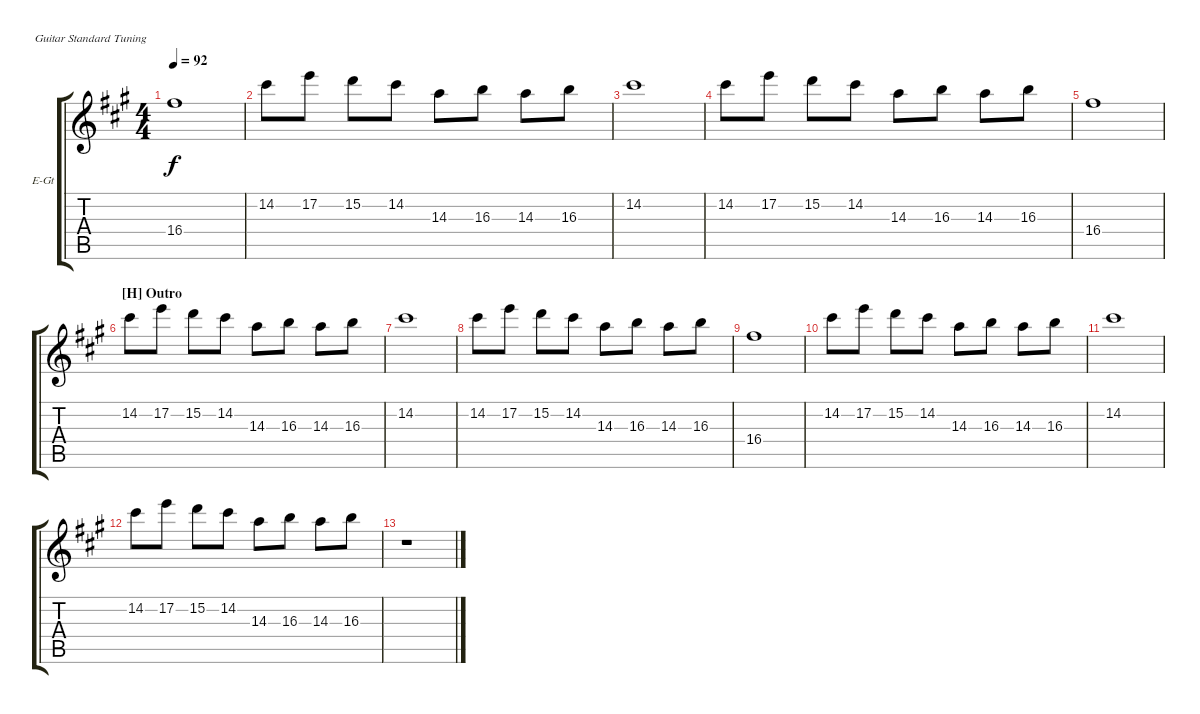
\defaultSystemsLayout 4
\bracketExtendMode groupsimilarinstruments
\firstSystemTrackNameOrientation horizontal
\otherSystemsTrackNameOrientation horizontal
\track ("Alex Turner (Guitar One)" "E-Gt") {instrument electricguitarclean}
\staff {score tabs}
\tuning (E4 B3 G3 D3 A2 E2)
\ts (4 4)
\tempo 92
\clef g2
\ks a
16.4.1{dy f} |
14.2.8 17.2.8 15.2.8 14.2.8 14.3.8 16.3.8 14.3.8 16.3.8 |
14.2.1 |
14.2.8 17.2.8 15.2.8 14.2.8 14.3.8 16.3.8 14.3.8 16.3.8 |
16.4.1 |
\section ("H" "Outro")
14.2.8 17.2.8 15.2.8 14.2.8 14.3.8 16.3.8 14.3.8 16.3.8 |
14.2.1 |
14.2.8 17.2.8 15.2.8 14.2.8 14.3.8 16.3.8 14.3.8 16.3.8 |
16.4.1 |
14.2.8 17.2.8 15.2.8 14.2.8 14.3.8 16.3.8 14.3.8 16.3.8 |
14.2.1 |
14.2.8 17.2.8 15.2.8 14.2.8 14.3.8 16.3.8 14.3.8 16.3.8 |
r.1
